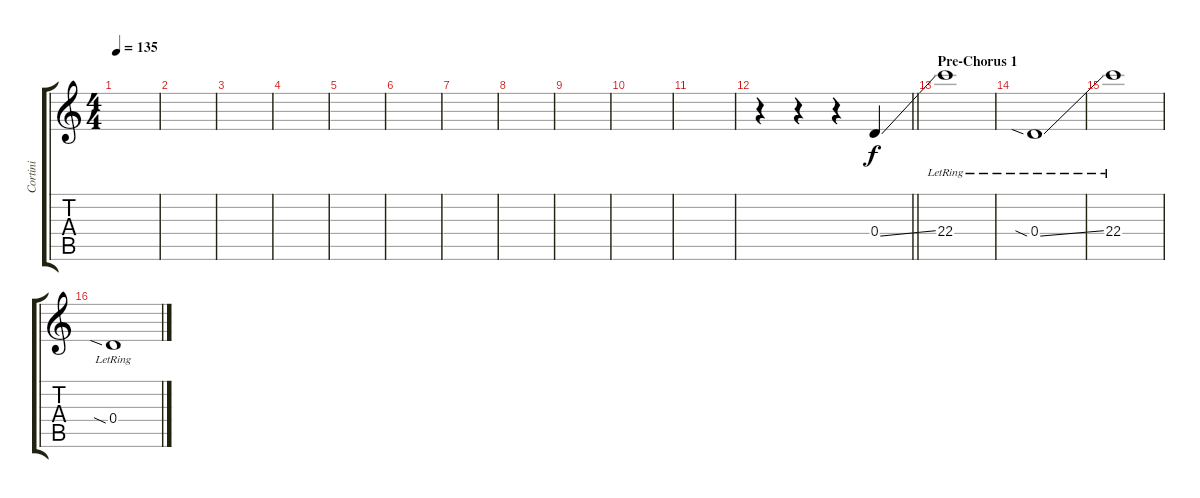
\track ("Cortini" "Cortini") {instrument overdrivenguitar}
\staff {score tabs}
\tuning (E4 B3 G3 D3 A2 D2) {hide}
\ts (4 4)
\tempo 135
\clef g2
\ks c
|
|
|
|
|
|
|
|
|
|
|
\barLineRight lightlight
r.4{volume 16} r.4 r.4 0.4{ss}.4 |
\section ("" "Pre-Chorus 1")
22.4{lr}.1 |
0.4{sia ss lr}.1 |
22.4{lr}.1 |
0.4{sia ss lr}.1
